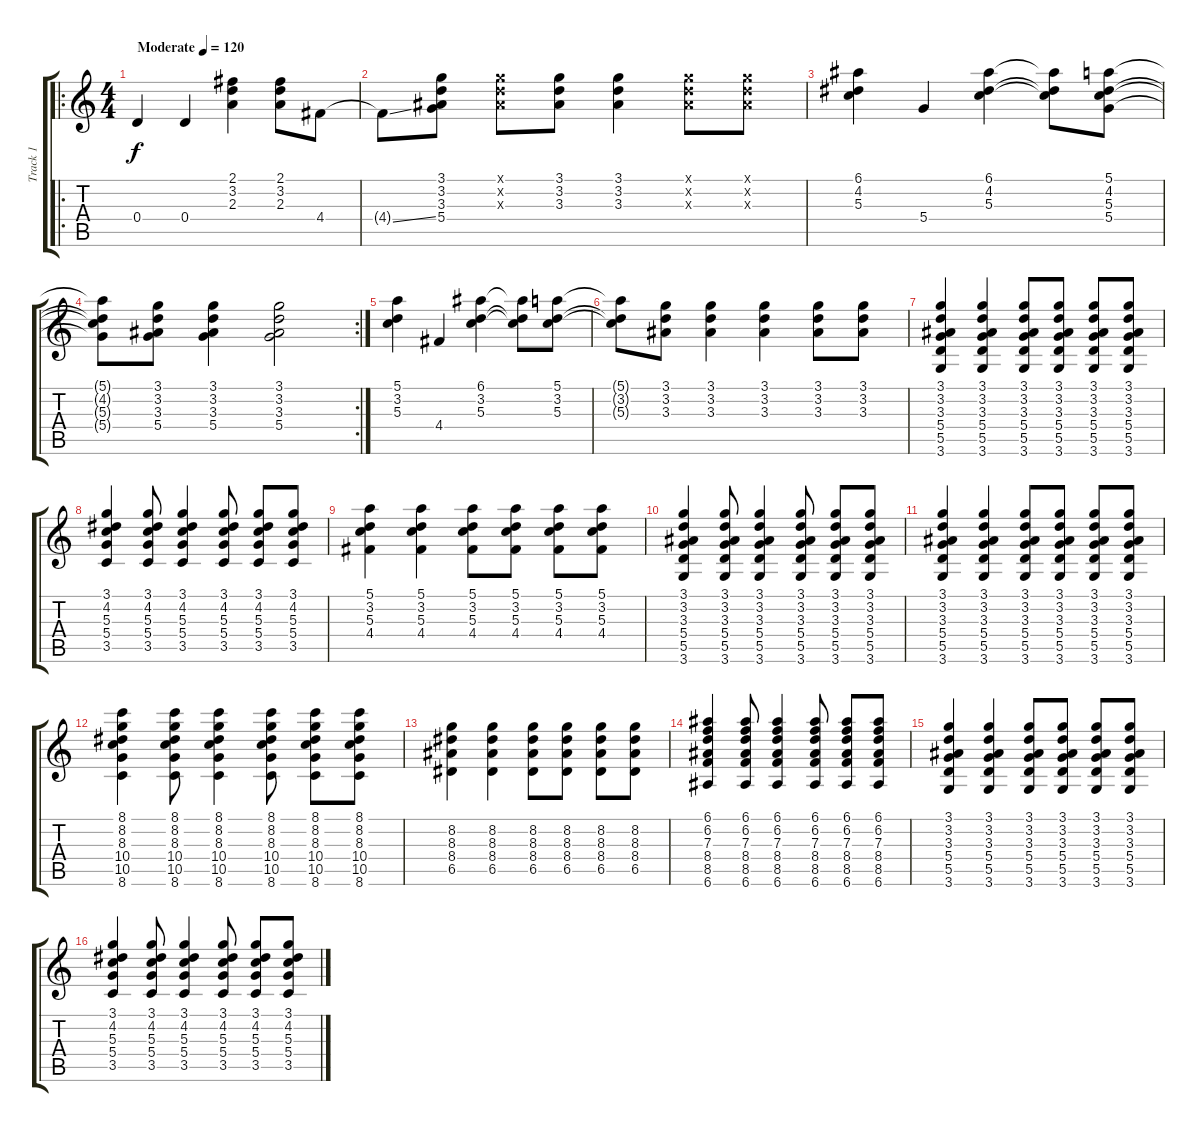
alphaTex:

\track ("Track 1" "Track 1") {instrument acousticguitarsteel}
\staff {score tabs}
\tuning (E4 B3 G3 D3 A2 E2) {hide}
\ro
\ts (4 4)
\tempo (120 "Moderate")
\clef g2
\ks c
0.4.4{dy f instrument acousticguitarsteel} 0.4.4 (2.1 3.2 2.3).4 (2.1 3.2 2.3).8 4.4.8 |
4.4{ss t}.8 (3.1 3.2 3.3 5.4).8 (3.1{x} 3.2{x} 3.3{x}).8 (3.1 3.2 3.3).8 (3.1 3.2 3.3).4 (3.1{x} 3.2{x} 3.3{x}).8 (3.1{x} 3.2{x} 3.3{x}).8 |
(6.1 4.2 5.3).4 5.4.4 (6.1 4.2 5.3).4 (6.1{t} 4.2{t} 5.3{t}).8 (5.1 4.2 5.3 5.4).8 |
\rc 2
(5.1{t} 4.2{t} 5.3{t} 5.4{t}).8 (3.1 3.2 3.3 5.4).8 (3.1 3.2 3.3 5.4).4 (3.1 3.2 3.3 5.4).2 |
(5.1 3.2 5.3).4 4.4.4 (6.1 3.2 5.3).4 (6.1{t} 3.2{t} 5.3{t}).8 (5.1 3.2 5.3).8 |
(5.1{t} 3.2{t} 5.3{t}).8 (3.1 3.2 3.3).8 (3.1 3.2 3.3).4 (3.1 3.2 3.3).4 (3.1 3.2 3.3).8 (3.1 3.2 3.3).8 |
(3.1 3.2 3.3 5.4 5.5 3.6).4 (3.1 3.2 3.3 5.4 5.5 3.6).4 (3.1 3.2 3.3 5.4 5.5 3.6).8 (3.1 3.2 3.3 5.4 5.5 3.6).8 (3.1 3.2 3.3 5.4 5.5 3.6).8 (3.1 3.2 3.3 5.4 5.5 3.6).8 |
(3.1 4.2 5.3 5.4 3.5).4 (3.1 4.2 5.3 5.4 3.5).8 (3.1 4.2 5.3 5.4 3.5).4 (3.1 4.2 5.3 5.4 3.5).8 (3.1 4.2 5.3 5.4 3.5).8 (3.1 4.2 5.3 5.4 3.5).8 |
(5.1 3.2 5.3 4.4).4 (5.1 3.2 5.3 4.4).4 (5.1 3.2 5.3 4.4).8 (5.1 3.2 5.3 4.4).8 (5.1 3.2 5.3 4.4).8 (5.1 3.2 5.3 4.4).8 |
(3.1 3.2 3.3 5.4 5.5 3.6).4 (3.1 3.2 3.3 5.4 5.5 3.6).8 (3.1 3.2 3.3 5.4 5.5 3.6).4 (3.1 3.2 3.3 5.4 5.5 3.6).8 (3.1 3.2 3.3 5.4 5.5 3.6).8 (3.1 3.2 3.3 5.4 5.5 3.6).8 |
(3.1 3.2 3.3 5.4 5.5 3.6).4 (3.1 3.2 3.3 5.4 5.5 3.6).4 (3.1 3.2 3.3 5.4 5.5 3.6).8 (3.1 3.2 3.3 5.4 5.5 3.6).8 (3.1 3.2 3.3 5.4 5.5 3.6).8 (3.1 3.2 3.3 5.4 5.5 3.6).8 |
(8.1 8.2 8.3 10.4 10.5 8.6).4 (8.1 8.2 8.3 10.4 10.5 8.6).8 (8.1 8.2 8.3 10.4 10.5 8.6).4 (8.1 8.2 8.3 10.4 10.5 8.6).8 (8.1 8.2 8.3 10.4 10.5 8.6).8 (8.1 8.2 8.3 10.4 10.5 8.6).8 |
(8.2 8.3 8.4 6.5).4 (8.2 8.3 8.4 6.5).4 (8.2 8.3 8.4 6.5).8 (8.2 8.3 8.4 6.5).8 (8.2 8.3 8.4 6.5).8 (8.2 8.3 8.4 6.5).8 |
(6.1 6.2 7.3 8.4 8.5 6.6).4 (6.1 6.2 7.3 8.4 8.5 6.6).8 (6.1 6.2 7.3 8.4 8.5 6.6).4 (6.1 6.2 7.3 8.4 8.5 6.6).8 (6.1 6.2 7.3 8.4 8.5 6.6).8 (6.1 6.2 7.3 8.4 8.5 6.6).8 |
(3.1 3.2 3.3 5.4 5.5 3.6).4 (3.1 3.2 3.3 5.4 5.5 3.6).4 (3.1 3.2 3.3 5.4 5.5 3.6).8 (3.1 3.2 3.3 5.4 5.5 3.6).8 (3.1 3.2 3.3 5.4 5.5 3.6).8 (3.1 3.2 3.3 5.4 5.5 3.6).8 |
(3.1 4.2 5.3 5.4 3.5).4 (3.1 4.2 5.3 5.4 3.5).8 (3.1 4.2 5.3 5.4 3.5).4 (3.1 4.2 5.3 5.4 3.5).8 (3.1 4.2 5.3 5.4 3.5).8 (3.1 4.2 5.3 5.4 3.5).8
